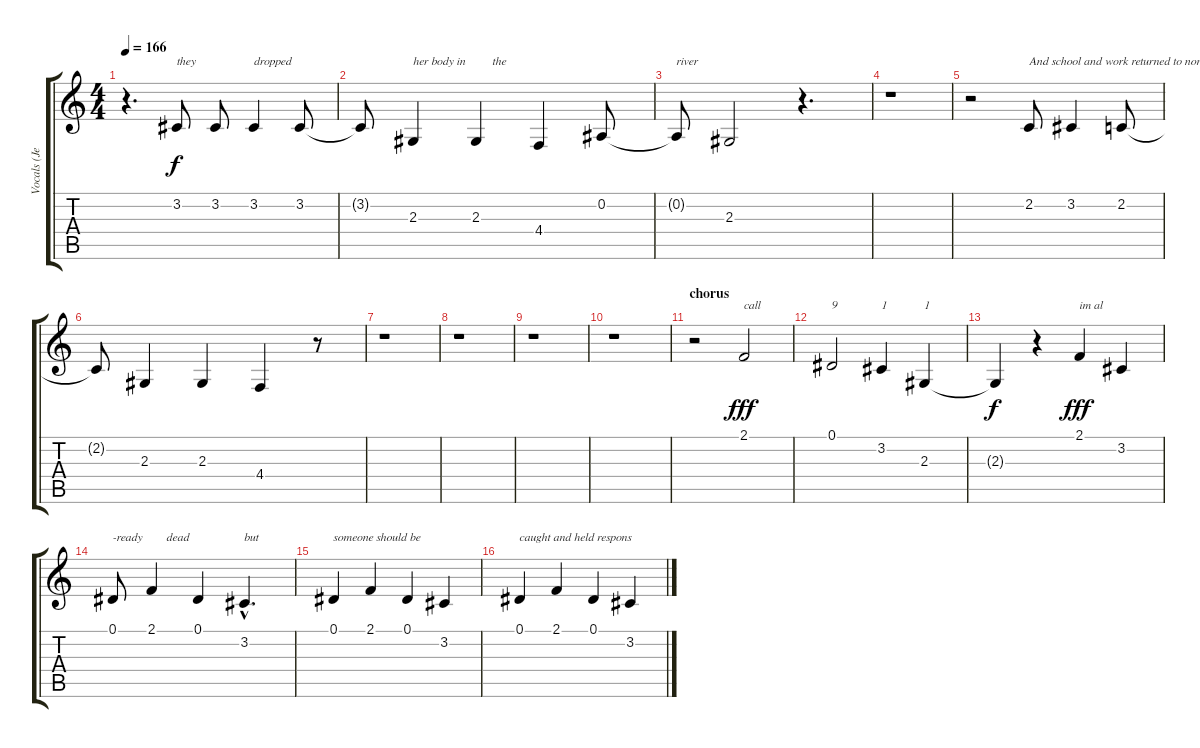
\track ("Vocals (Jesse)" "Vocals (Je") {instrument oboe}
\staff {score tabs}
\tuning (Eb4 Bb3 Gb3 Db3 Ab2 Eb2) {hide}
\ts (4 4)
\tempo 166
\clef g2
\ks c
r.4{d dy f} 3.2.8{txt "they "} 3.2.8 3.2.4{txt "dropped"} 3.2.8 |
3.2{t}.8 2.3.4{txt "her body in         the"} 2.3.4 4.4.4 0.2.8 |
0.2{t}.8{txt "river"} 2.3.2 r.4{d} |
r.1 |
r.2 2.2.8{txt "And school and work returned to normal before long"} 3.2.4 2.2.8 |
2.2{t}.8 2.3.4 2.3.4 4.4.4 r.8 |
r.1 |
r.1 |
r.1 |
r.1 |
\section ("" "chorus")
r.2 2.1.2{txt "call" dy fff} |
0.1.2{txt "9"} 3.2.4{txt "1"} 2.3.4{txt "1"} |
2.3{t}.4{dy f} r.4 2.1.4{txt "im al" dy fff} 3.2.4 |
0.1.8{txt "-ready"} 2.1.4{txt "     dead"} 0.1.4 3.2{hac}.4{d txt "but"} |
0.1.4{txt "someone should be "} 2.1.4 0.1.4 3.2.4 |
0.1.4{txt "caught and held respons"} 2.1.4 0.1.4 3.2.4
